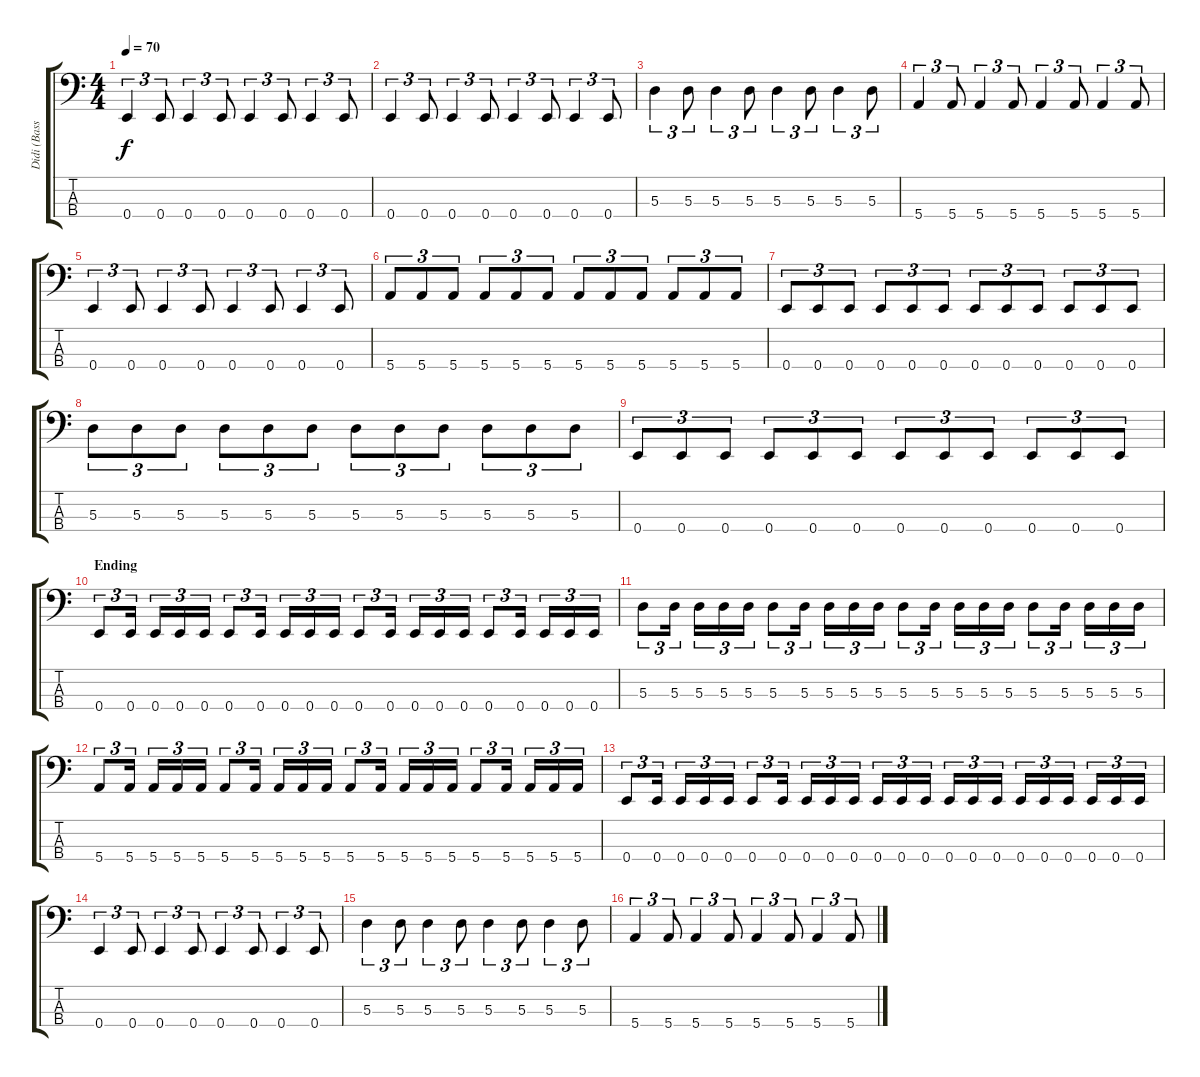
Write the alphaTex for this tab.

\track ("Didi (Bass)" "Didi (Bass") {instrument electricbassfinger}
\staff {score tabs}
\tuning (G2 D2 A1 E1) {hide}
\ts (4 4)
\tempo 70
\clef f4
\ks c
0.4.4{tu (3 2) dy f} 0.4.8{tu (3 2)} 0.4.4{tu (3 2)} 0.4.8{tu (3 2)} 0.4.4{tu (3 2)} 0.4.8{tu (3 2)} 0.4.4{tu (3 2)} 0.4.8{tu (3 2)} |
0.4.4{tu (3 2)} 0.4.8{tu (3 2)} 0.4.4{tu (3 2)} 0.4.8{tu (3 2)} 0.4.4{tu (3 2)} 0.4.8{tu (3 2)} 0.4.4{tu (3 2)} 0.4.8{tu (3 2)} |
5.3.4{tu (3 2)} 5.3.8{tu (3 2)} 5.3.4{tu (3 2)} 5.3.8{tu (3 2)} 5.3.4{tu (3 2)} 5.3.8{tu (3 2)} 5.3.4{tu (3 2)} 5.3.8{tu (3 2)} |
5.4.4{tu (3 2)} 5.4.8{tu (3 2)} 5.4.4{tu (3 2)} 5.4.8{tu (3 2)} 5.4.4{tu (3 2)} 5.4.8{tu (3 2)} 5.4.4{tu (3 2)} 5.4.8{tu (3 2)} |
0.4.4{tu (3 2)} 0.4.8{tu (3 2)} 0.4.4{tu (3 2)} 0.4.8{tu (3 2)} 0.4.4{tu (3 2)} 0.4.8{tu (3 2)} 0.4.4{tu (3 2)} 0.4.8{tu (3 2)} |
5.4.8{tu (3 2)} 5.4.8{tu (3 2)} 5.4.8{tu (3 2)} 5.4.8{tu (3 2)} 5.4.8{tu (3 2)} 5.4.8{tu (3 2)} 5.4.8{tu (3 2)} 5.4.8{tu (3 2)} 5.4.8{tu (3 2)} 5.4.8{tu (3 2)} 5.4.8{tu (3 2)} 5.4.8{tu (3 2)} |
0.4.8{tu (3 2)} 0.4.8{tu (3 2)} 0.4.8{tu (3 2)} 0.4.8{tu (3 2)} 0.4.8{tu (3 2)} 0.4.8{tu (3 2)} 0.4.8{tu (3 2)} 0.4.8{tu (3 2)} 0.4.8{tu (3 2)} 0.4.8{tu (3 2)} 0.4.8{tu (3 2)} 0.4.8{tu (3 2)} |
5.3.8{tu (3 2)} 5.3.8{tu (3 2)} 5.3.8{tu (3 2)} 5.3.8{tu (3 2)} 5.3.8{tu (3 2)} 5.3.8{tu (3 2)} 5.3.8{tu (3 2)} 5.3.8{tu (3 2)} 5.3.8{tu (3 2)} 5.3.8{tu (3 2)} 5.3.8{tu (3 2)} 5.3.8{tu (3 2)} |
0.4.8{tu (3 2)} 0.4.8{tu (3 2)} 0.4.8{tu (3 2)} 0.4.8{tu (3 2)} 0.4.8{tu (3 2)} 0.4.8{tu (3 2)} 0.4.8{tu (3 2)} 0.4.8{tu (3 2)} 0.4.8{tu (3 2)} 0.4.8{tu (3 2)} 0.4.8{tu (3 2)} 0.4.8{tu (3 2)} |
\section ("" "Ending")
0.4.8{tu (3 2)} 0.4.16{tu (3 2)} 0.4.16{tu (3 2)} 0.4.16{tu (3 2)} 0.4.16{tu (3 2)} 0.4.8{tu (3 2)} 0.4.16{tu (3 2)} 0.4.16{tu (3 2)} 0.4.16{tu (3 2)} 0.4.16{tu (3 2)} 0.4.8{tu (3 2)} 0.4.16{tu (3 2)} 0.4.16{tu (3 2)} 0.4.16{tu (3 2)} 0.4.16{tu (3 2)} 0.4.8{tu (3 2)} 0.4.16{tu (3 2)} 0.4.16{tu (3 2)} 0.4.16{tu (3 2)} 0.4.16{tu (3 2)} |
5.3.8{tu (3 2)} 5.3.16{tu (3 2)} 5.3.16{tu (3 2)} 5.3.16{tu (3 2)} 5.3.16{tu (3 2)} 5.3.8{tu (3 2)} 5.3.16{tu (3 2)} 5.3.16{tu (3 2)} 5.3.16{tu (3 2)} 5.3.16{tu (3 2)} 5.3.8{tu (3 2)} 5.3.16{tu (3 2)} 5.3.16{tu (3 2)} 5.3.16{tu (3 2)} 5.3.16{tu (3 2)} 5.3.8{tu (3 2)} 5.3.16{tu (3 2)} 5.3.16{tu (3 2)} 5.3.16{tu (3 2)} 5.3.16{tu (3 2)} |
5.4.8{tu (3 2)} 5.4.16{tu (3 2)} 5.4.16{tu (3 2)} 5.4.16{tu (3 2)} 5.4.16{tu (3 2)} 5.4.8{tu (3 2)} 5.4.16{tu (3 2)} 5.4.16{tu (3 2)} 5.4.16{tu (3 2)} 5.4.16{tu (3 2)} 5.4.8{tu (3 2)} 5.4.16{tu (3 2)} 5.4.16{tu (3 2)} 5.4.16{tu (3 2)} 5.4.16{tu (3 2)} 5.4.8{tu (3 2)} 5.4.16{tu (3 2)} 5.4.16{tu (3 2)} 5.4.16{tu (3 2)} 5.4.16{tu (3 2)} |
0.4.8{tu (3 2)} 0.4.16{tu (3 2)} 0.4.16{tu (3 2)} 0.4.16{tu (3 2)} 0.4.16{tu (3 2)} 0.4.8{tu (3 2)} 0.4.16{tu (3 2)} 0.4.16{tu (3 2)} 0.4.16{tu (3 2)} 0.4.16{tu (3 2)} 0.4.16{tu (3 2)} 0.4.16{tu (3 2)} 0.4.16{tu (3 2)} 0.4.16{tu (3 2)} 0.4.16{tu (3 2)} 0.4.16{tu (3 2)} 0.4.16{tu (3 2)} 0.4.16{tu (3 2)} 0.4.16{tu (3 2)} 0.4.16{tu (3 2)} 0.4.16{tu (3 2)} 0.4.16{tu (3 2)} |
0.4.4{tu (3 2)} 0.4.8{tu (3 2)} 0.4.4{tu (3 2)} 0.4.8{tu (3 2)} 0.4.4{tu (3 2)} 0.4.8{tu (3 2)} 0.4.4{tu (3 2)} 0.4.8{tu (3 2)} |
5.3.4{tu (3 2)} 5.3.8{tu (3 2)} 5.3.4{tu (3 2)} 5.3.8{tu (3 2)} 5.3.4{tu (3 2)} 5.3.8{tu (3 2)} 5.3.4{tu (3 2)} 5.3.8{tu (3 2)} |
5.4.4{tu (3 2)} 5.4.8{tu (3 2)} 5.4.4{tu (3 2)} 5.4.8{tu (3 2)} 5.4.4{tu (3 2)} 5.4.8{tu (3 2)} 5.4.4{tu (3 2)} 5.4.8{tu (3 2)}
